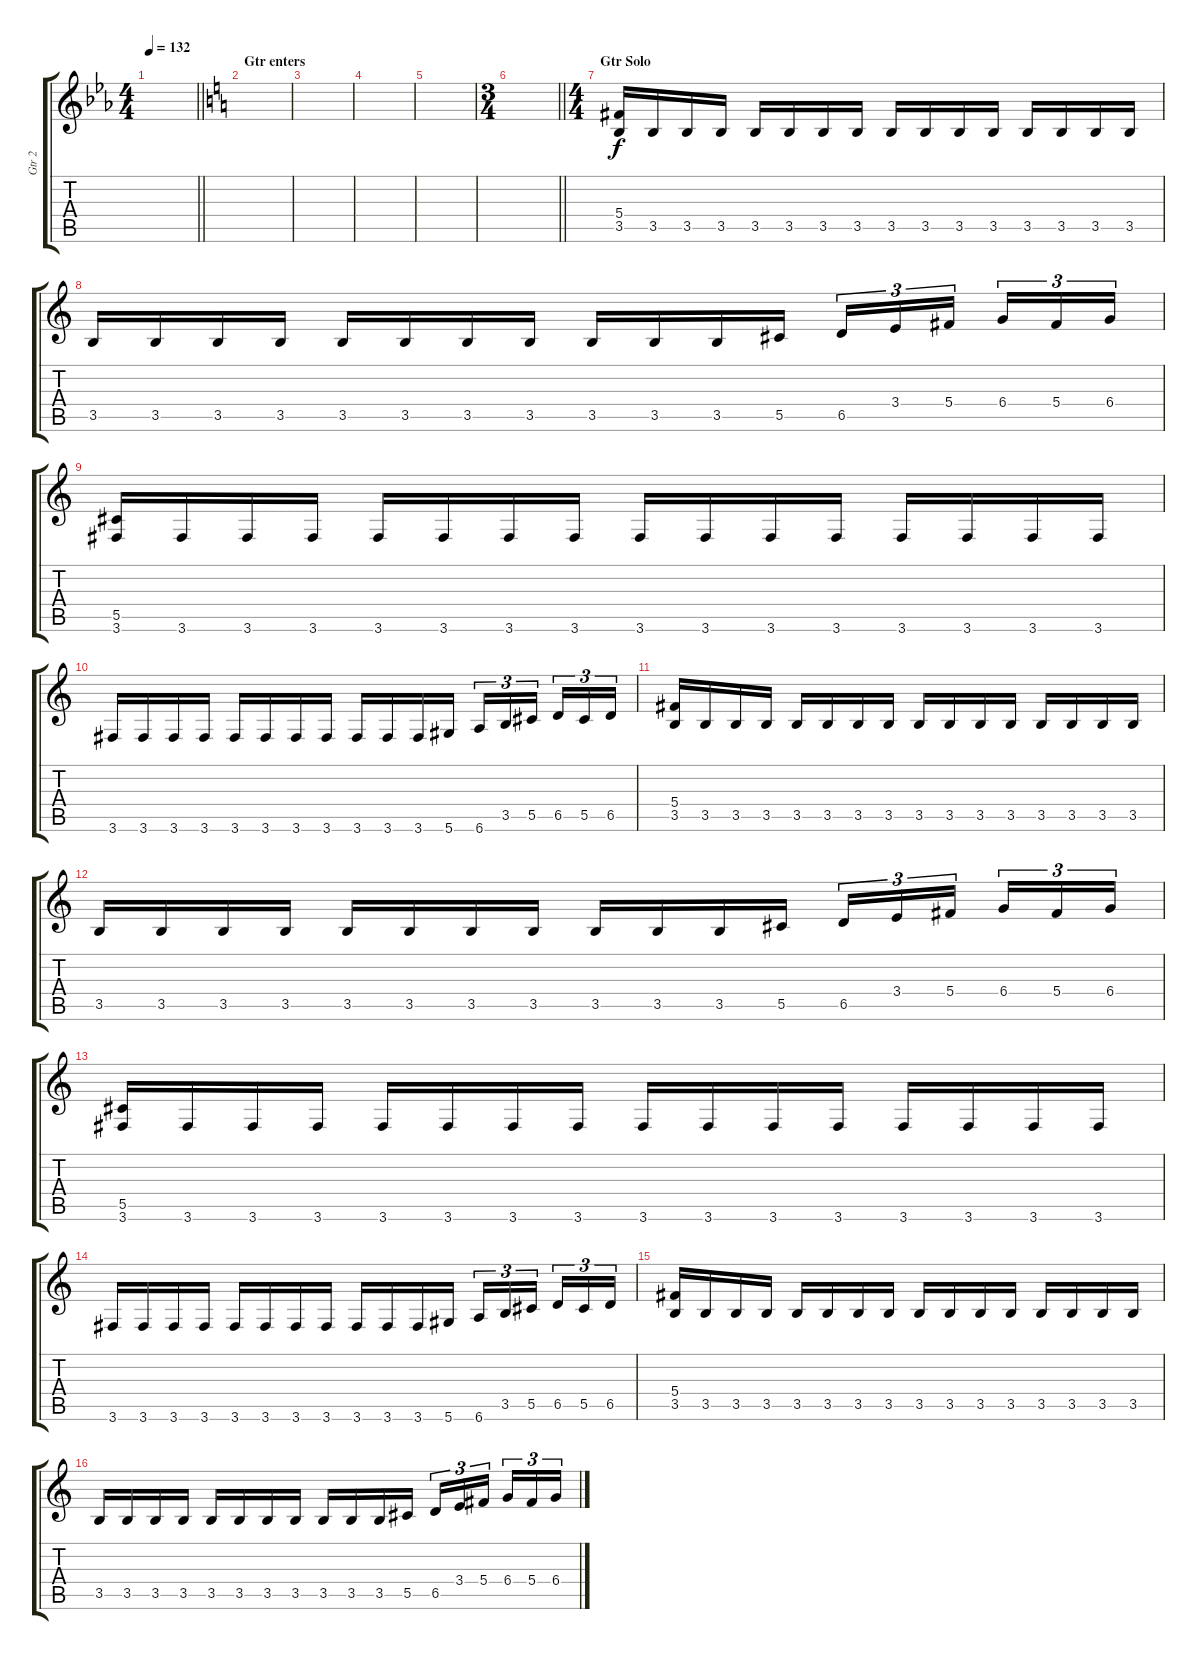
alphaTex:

\track ("Gtr 2" "Gtr 2") {instrument distortionguitar}
\staff {score tabs}
\tuning (Eb4 Bb3 Gb3 Db3 Ab2 Eb2) {hide}
\ts (4 4)
\tempo 132
\clef g2
\barLineRight lightlight
\ks eb
|
\section ("" "Gtr enters")
\ks c
|
|
|
|
\ts (3 4)
\barLineRight lightlight
|
\ts (4 4)
\section ("" "Gtr Solo")
(5.4 3.5).16 3.5.16 3.5.16 3.5.16 3.5.16 3.5.16 3.5.16 3.5.16 3.5.16 3.5.16 3.5.16 3.5.16 3.5.16 3.5.16 3.5.16 3.5.16 |
3.5.16 3.5.16 3.5.16 3.5.16 3.5.16 3.5.16 3.5.16 3.5.16 3.5.16 3.5.16 3.5.16 5.5.16 6.5.16{tu (3 2)} 3.4.16{tu (3 2)} 5.4.16{tu (3 2) beam splitsecondary} 6.4.16{tu (3 2)} 5.4.16{tu (3 2)} 6.4.16{tu (3 2)} |
(5.5 3.6).16 3.6.16 3.6.16 3.6.16 3.6.16 3.6.16 3.6.16 3.6.16 3.6.16 3.6.16 3.6.16 3.6.16 3.6.16 3.6.16 3.6.16 3.6.16 |
3.6.16 3.6.16 3.6.16 3.6.16 3.6.16 3.6.16 3.6.16 3.6.16 3.6.16 3.6.16 3.6.16 5.6.16 6.6.16{tu (3 2)} 3.5.16{tu (3 2)} 5.5.16{tu (3 2) beam splitsecondary} 6.5.16{tu (3 2)} 5.5.16{tu (3 2)} 6.5.16{tu (3 2)} |
(5.4 3.5).16 3.5.16 3.5.16 3.5.16 3.5.16 3.5.16 3.5.16 3.5.16 3.5.16 3.5.16 3.5.16 3.5.16 3.5.16 3.5.16 3.5.16 3.5.16 |
3.5.16 3.5.16 3.5.16 3.5.16 3.5.16 3.5.16 3.5.16 3.5.16 3.5.16 3.5.16 3.5.16 5.5.16 6.5.16{tu (3 2)} 3.4.16{tu (3 2)} 5.4.16{tu (3 2) beam splitsecondary} 6.4.16{tu (3 2)} 5.4.16{tu (3 2)} 6.4.16{tu (3 2)} |
(5.5 3.6).16 3.6.16 3.6.16 3.6.16 3.6.16 3.6.16 3.6.16 3.6.16 3.6.16 3.6.16 3.6.16 3.6.16 3.6.16 3.6.16 3.6.16 3.6.16 |
3.6.16 3.6.16 3.6.16 3.6.16 3.6.16 3.6.16 3.6.16 3.6.16 3.6.16 3.6.16 3.6.16 5.6.16 6.6.16{tu (3 2)} 3.5.16{tu (3 2)} 5.5.16{tu (3 2) beam splitsecondary} 6.5.16{tu (3 2)} 5.5.16{tu (3 2)} 6.5.16{tu (3 2)} |
(5.4 3.5).16 3.5.16 3.5.16 3.5.16 3.5.16 3.5.16 3.5.16 3.5.16 3.5.16 3.5.16 3.5.16 3.5.16 3.5.16 3.5.16 3.5.16 3.5.16 |
3.5.16 3.5.16 3.5.16 3.5.16 3.5.16 3.5.16 3.5.16 3.5.16 3.5.16 3.5.16 3.5.16 5.5.16 6.5.16{tu (3 2)} 3.4.16{tu (3 2)} 5.4.16{tu (3 2) beam splitsecondary} 6.4.16{tu (3 2)} 5.4.16{tu (3 2)} 6.4.16{tu (3 2)}
